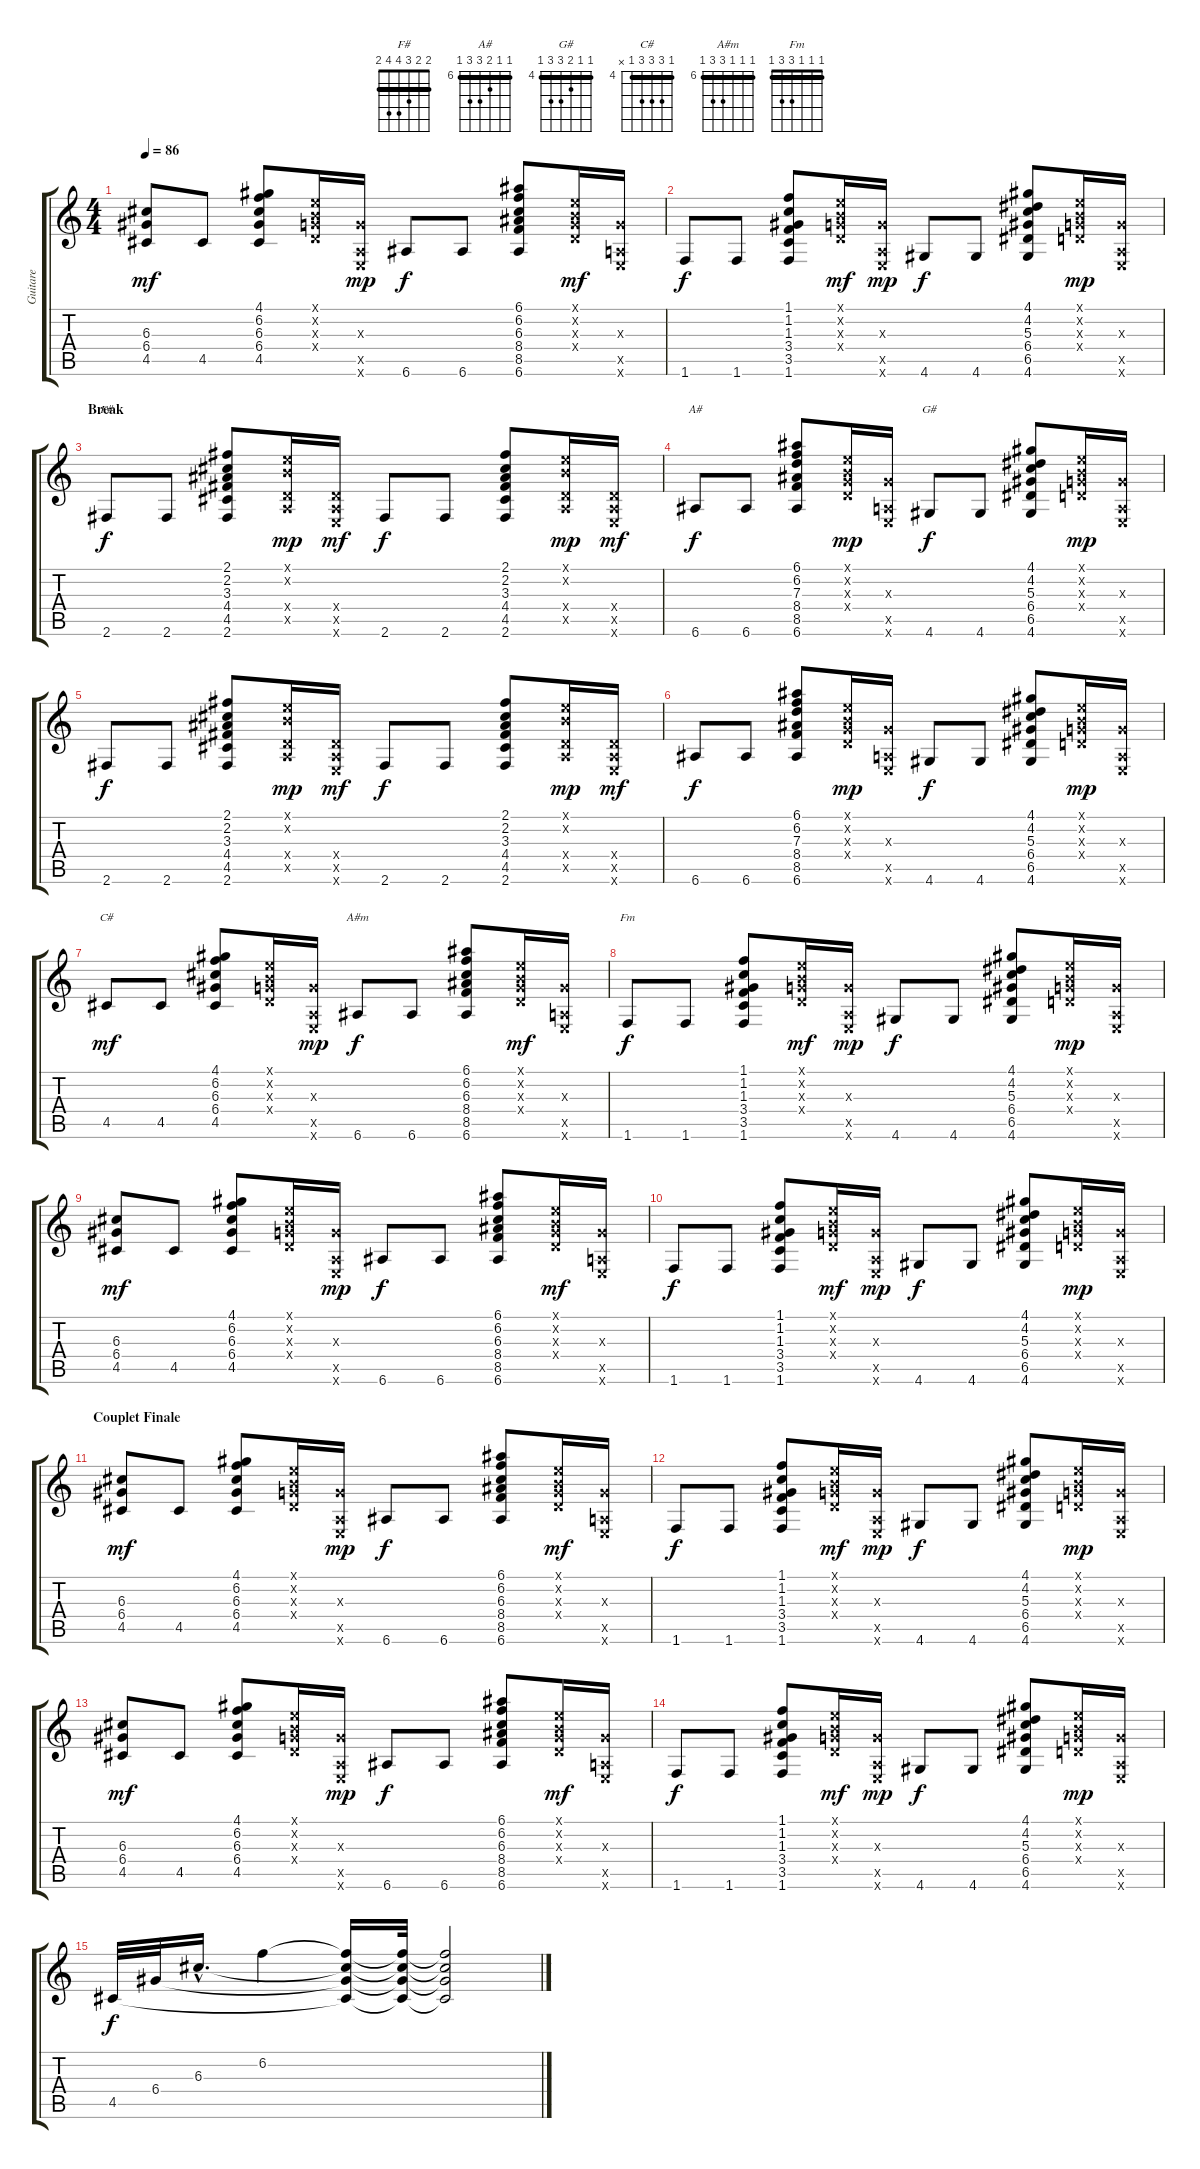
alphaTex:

\track ("Guitare" "Guitare") {instrument acousticguitarsteel}
\staff {score tabs}
\tuning (E4 B3 G3 D3 A2 E2) {hide}
\chord ("F#" 2 2 3 4 4 2) {barre 2}
\chord ("A#" 6 6 7 8 8 6) {firstfret 6 barre 6}
\chord ("G#" 4 4 5 6 6 4) {firstfret 4 barre 4}
\chord ("C#" 4 6 6 6 4 x) {firstfret 4 barre 4}
\chord ("A#m" 6 6 6 8 8 6) {firstfret 6 barre 6}
\chord ("Fm" 1 1 1 3 3 1) {barre 1}
\ts (4 4)
\tempo 86
\clef g2
\ks c
(6.3 6.4 4.5).8{dy mf} 4.5.8 (4.1 6.2 6.3 6.4 4.5).8 (0.1{x} 0.2{x} 0.3{x} 0.4{x}).16 (0.3{x} 0.5{x} 0.6{x}).16{dy mp} 6.6.8{dy f} 6.6.8 (6.1 6.2 6.3 8.4 8.5 6.6).8 (0.1{x} 0.2{x} 0.3{x} 0.4{x}).16{dy mf} (0.3{x} 0.5{x} 0.6{x}).16 |
1.6.8{dy f} 1.6.8 (1.1 1.2 1.3 3.4 3.5 1.6).8 (0.1{x} 0.2{x} 0.3{x} 0.4{x}).16{dy mf} (0.3{x} 0.5{x} 0.6{x}).16{dy mp} 4.6.8{dy f} 4.6.8 (4.1 4.2 5.3 6.4 6.5 4.6).8 (0.1{x} 0.2{x} 0.3{x} 0.4{x}).16{dy mp} (0.3{x} 0.5{x} 0.6{x}).16 |
\section ("" "Break")
2.6.8{ch "F#" dy f} 2.6.8 (2.1 2.2 3.3 4.4 4.5 2.6).8 (0.1{x} 0.2{x} 0.4{x} 0.5{x}).16{dy mp} (0.4{x} 0.5{x} 0.6{x}).16{dy mf} 2.6.8{dy f} 2.6.8 (2.1 2.2 3.3 4.4 4.5 2.6).8 (0.1{x} 0.2{x} 0.4{x} 0.5{x}).16{dy mp} (0.4{x} 0.5{x} 0.6{x}).16{dy mf} |
6.6.8{ch "A#" dy f} 6.6.8 (6.1 6.2 7.3 8.4 8.5 6.6).8 (0.1{x} 0.2{x} 0.3{x} 0.4{x}).16{dy mp} (0.3{x} 0.5{x} 0.6{x}).16 4.6.8{ch "G#" dy f} 4.6.8 (4.1 4.2 5.3 6.4 6.5 4.6).8 (0.1{x} 0.2{x} 0.3{x} 0.4{x}).16{dy mp} (0.3{x} 0.5{x} 0.6{x}).16 |
2.6.8{dy f} 2.6.8 (2.1 2.2 3.3 4.4 4.5 2.6).8 (0.1{x} 0.2{x} 0.4{x} 0.5{x}).16{dy mp} (0.4{x} 0.5{x} 0.6{x}).16{dy mf} 2.6.8{dy f} 2.6.8 (2.1 2.2 3.3 4.4 4.5 2.6).8 (0.1{x} 0.2{x} 0.4{x} 0.5{x}).16{dy mp} (0.4{x} 0.5{x} 0.6{x}).16{dy mf} |
6.6.8{dy f} 6.6.8 (6.1 6.2 7.3 8.4 8.5 6.6).8 (0.1{x} 0.2{x} 0.3{x} 0.4{x}).16{dy mp} (0.3{x} 0.5{x} 0.6{x}).16 4.6.8{dy f} 4.6.8 (4.1 4.2 5.3 6.4 6.5 4.6).8 (0.1{x} 0.2{x} 0.3{x} 0.4{x}).16{dy mp} (0.3{x} 0.5{x} 0.6{x}).16 |
4.5.8{ch "C#" dy mf} 4.5.8 (4.1 6.2 6.3 6.4 4.5).8 (0.1{x} 0.2{x} 0.3{x} 0.4{x}).16 (0.3{x} 0.5{x} 0.6{x}).16{dy mp} 6.6.8{ch "A#m" dy f} 6.6.8 (6.1 6.2 6.3 8.4 8.5 6.6).8 (0.1{x} 0.2{x} 0.3{x} 0.4{x}).16{dy mf} (0.3{x} 0.5{x} 0.6{x}).16 |
1.6.8{ch "Fm" dy f} 1.6.8 (1.1 1.2 1.3 3.4 3.5 1.6).8 (0.1{x} 0.2{x} 0.3{x} 0.4{x}).16{dy mf} (0.3{x} 0.5{x} 0.6{x}).16{dy mp} 4.6.8{dy f} 4.6.8 (4.1 4.2 5.3 6.4 6.5 4.6).8 (0.1{x} 0.2{x} 0.3{x} 0.4{x}).16{dy mp} (0.3{x} 0.5{x} 0.6{x}).16 |
(6.3 6.4 4.5).8{dy mf} 4.5.8 (4.1 6.2 6.3 6.4 4.5).8 (0.1{x} 0.2{x} 0.3{x} 0.4{x}).16 (0.3{x} 0.5{x} 0.6{x}).16{dy mp} 6.6.8{dy f} 6.6.8 (6.1 6.2 6.3 8.4 8.5 6.6).8 (0.1{x} 0.2{x} 0.3{x} 0.4{x}).16{dy mf} (0.3{x} 0.5{x} 0.6{x}).16 |
1.6.8{dy f} 1.6.8 (1.1 1.2 1.3 3.4 3.5 1.6).8 (0.1{x} 0.2{x} 0.3{x} 0.4{x}).16{dy mf} (0.3{x} 0.5{x} 0.6{x}).16{dy mp} 4.6.8{dy f} 4.6.8 (4.1 4.2 5.3 6.4 6.5 4.6).8 (0.1{x} 0.2{x} 0.3{x} 0.4{x}).16{dy mp} (0.3{x} 0.5{x} 0.6{x}).16 |
\section ("" "Couplet Finale")
(6.3 6.4 4.5).8{dy mf} 4.5.8 (4.1 6.2 6.3 6.4 4.5).8 (0.1{x} 0.2{x} 0.3{x} 0.4{x}).16 (0.3{x} 0.5{x} 0.6{x}).16{dy mp} 6.6.8{dy f} 6.6.8 (6.1 6.2 6.3 8.4 8.5 6.6).8 (0.1{x} 0.2{x} 0.3{x} 0.4{x}).16{dy mf} (0.3{x} 0.5{x} 0.6{x}).16 |
1.6.8{dy f} 1.6.8 (1.1 1.2 1.3 3.4 3.5 1.6).8 (0.1{x} 0.2{x} 0.3{x} 0.4{x}).16{dy mf} (0.3{x} 0.5{x} 0.6{x}).16{dy mp} 4.6.8{dy f} 4.6.8 (4.1 4.2 5.3 6.4 6.5 4.6).8 (0.1{x} 0.2{x} 0.3{x} 0.4{x}).16{dy mp} (0.3{x} 0.5{x} 0.6{x}).16 |
(6.3 6.4 4.5).8{dy mf} 4.5.8 (4.1 6.2 6.3 6.4 4.5).8 (0.1{x} 0.2{x} 0.3{x} 0.4{x}).16 (0.3{x} 0.5{x} 0.6{x}).16{dy mp} 6.6.8{dy f} 6.6.8 (6.1 6.2 6.3 8.4 8.5 6.6).8 (0.1{x} 0.2{x} 0.3{x} 0.4{x}).16{dy mf} (0.3{x} 0.5{x} 0.6{x}).16 |
1.6.8{dy f} 1.6.8 (1.1 1.2 1.3 3.4 3.5 1.6).8 (0.1{x} 0.2{x} 0.3{x} 0.4{x}).16{dy mf} (0.3{x} 0.5{x} 0.6{x}).16{dy mp} 4.6.8{dy f} 4.6.8 (4.1 4.2 5.3 6.4 6.5 4.6).8 (0.1{x} 0.2{x} 0.3{x} 0.4{x}).16{dy mp} (0.3{x} 0.5{x} 0.6{x}).16 |
4.5.32{dy f} 6.4.32 6.3{hac}.16{d} 6.2.4 (6.2{t} 6.3{t} 6.4{t} 4.5{t}).16 (6.2{t} 6.3{t} 6.4{t} 4.5{t}).32 (6.2{t} 6.3{t} 6.4{t} 4.5{t}).2
